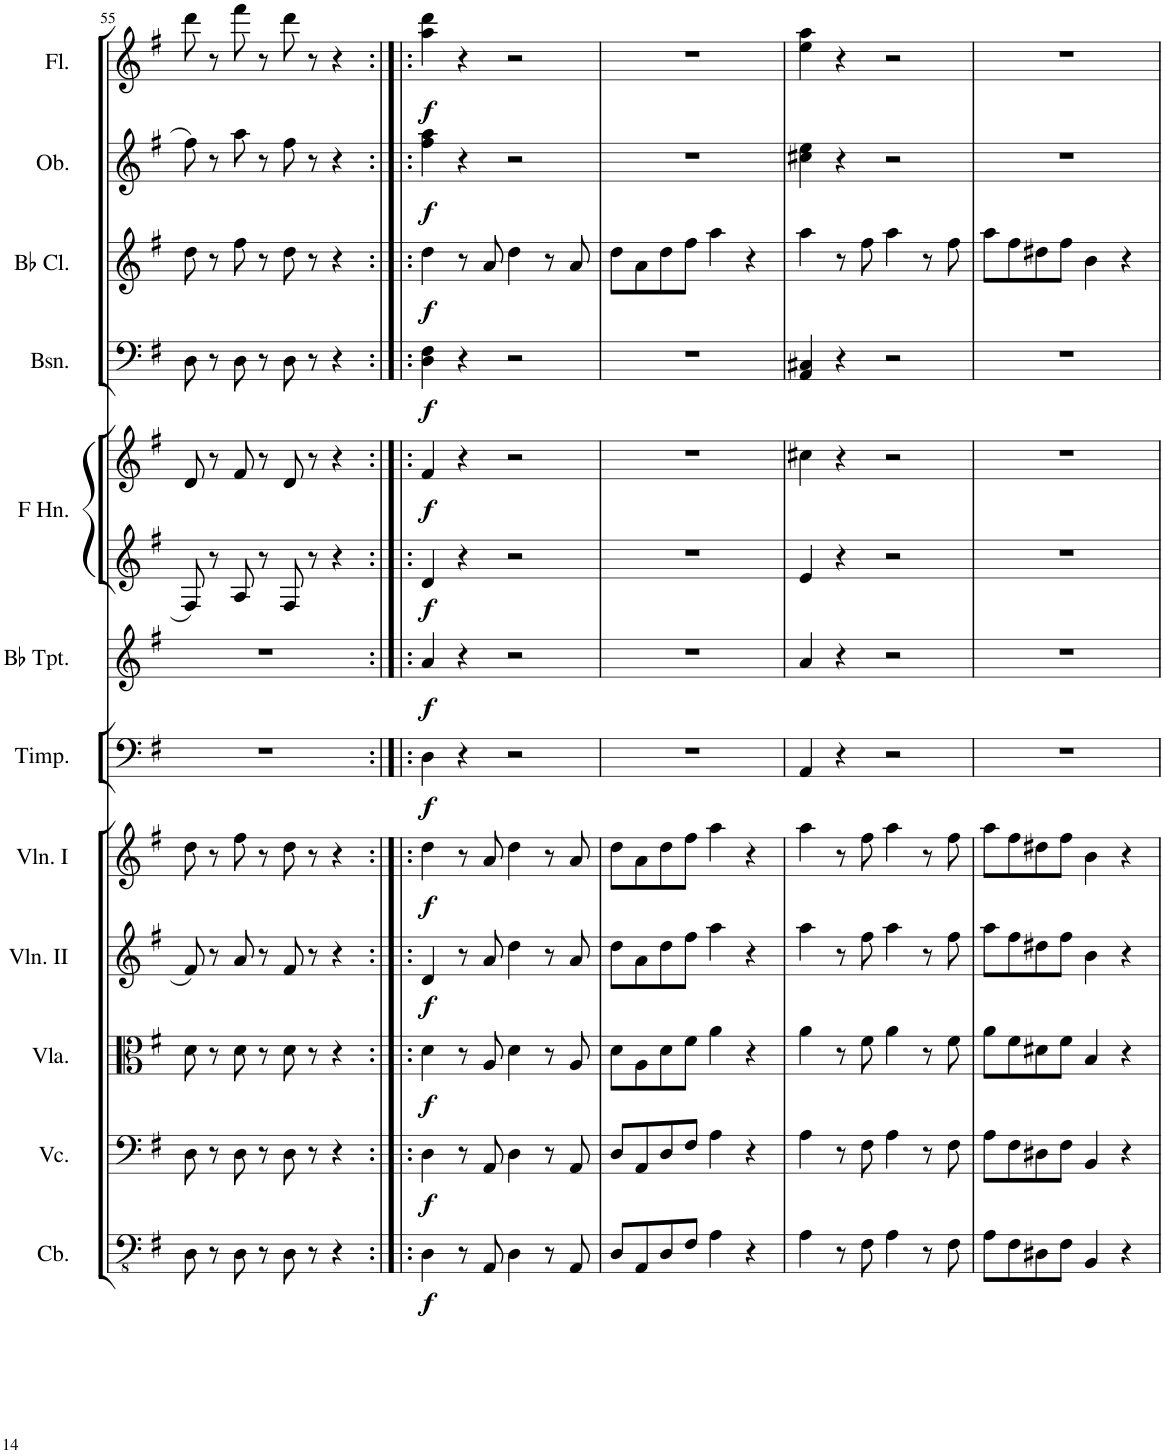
**kern	**dynam	**kern	**dynam	**kern	**dynam	**kern	**dynam	**kern	**dynam	**kern	**dynam	**kern	**dynam	**kern	**kern	**dynam	**kern	**dynam	**kern	**dynam	**kern	**dynam	**kern	**dynam
*part12	*part12	*part11	*part11	*part10	*part10	*part9	*part9	*part8	*part8	*part7	*part7	*part6	*part6	*part5	*part5	*part5	*part4	*part4	*part3	*part3	*part2	*part2	*part1	*part1
*staff13	*staff13	*staff12	*staff12	*staff11	*staff11	*staff10	*staff10	*staff9	*staff9	*staff8	*staff8	*staff7	*staff7	*staff6	*staff5	*staff5/6	*staff4	*staff4	*staff3	*staff3	*staff2	*staff2	*staff1	*staff1
*I"Contrabasses	*	*I"Violoncellos	*	*I"Violas	*	*I"Violins II	*	*I"Violins I	*	*I"Timpani	*	*I"Trumpets in Bb	*	*I"Horns in F	*	*	*I"Bassoons	*	*I"Clarinets in Bb	*	*I"Oboes	*	*I"Flutes	*
*I'Cb.	*	*I'Vc.	*	*I'Vla.	*	*I'Vln. II	*	*I'Vln. I	*	*I'Timp.	*	*	*	*	*	*	*I'Bsn.	*	*	*	*I'Ob.	*	*I'Fl.	*
!!LO:PB:g=z
*clefFv4	*	*clefF4	*	*clefC3	*	*clefG2	*	*clefG2	*	*clefF4	*	*clefG2	*	*clefG2	*clefG2	*	*clefF4	*	*clefG2	*	*clefG2	*	*clefG2	*
*	*	*	*	*	*	*	*	*	*	*	*	*ITrd1c2	*	*ITrd4c7	*ITrd4c7	*	*	*	*ITrd1c2	*	*	*	*	*
*k[f#]	*	*k[f#]	*	*k[f#]	*	*k[f#]	*	*k[f#]	*	*k[f#]	*	*k[f#]	*	*k[f#]	*k[f#]	*	*k[f#]	*	*k[f#]	*	*k[f#]	*	*k[f#]	*
*M4/4	*	*M4/4	*	*M4/4	*	*M4/4	*	*M4/4	*	*M4/4	*	*M4/4	*	*M4/4	*M4/4	*	*M4/4	*	*M4/4	*	*M4/4	*	*M4/4	*
=55	=55	=55	=55	=55	=55	=55	=55	=55	=55	=55	=55	=55	=55	=55	=55	=55	=55	=55	=55	=55	=55	=55	=55	=55
8DD\	.	8D\	.	8d\	.	8f#/	.	8dd\	.	1r	.	1r	.	8F#/	8d/	.	8D\	.	8dd\	.	8ff#\	.	8ddd\	.
8r	.	8r	.	8r	.	8r	.	8r	.	.	.	.	.	8r	8r	.	8r	.	8r	.	8r	.	8r	.
8DD\	.	8D\	.	8d\	.	8a/	.	8ff#\	.	.	.	.	.	8A/	8f#/	.	8D\	.	8ff#\	.	8aa\	.	8fff#\	.
8r	.	8r	.	8r	.	8r	.	8r	.	.	.	.	.	8r	8r	.	8r	.	8r	.	8r	.	8r	.
8DD\	.	8D\	.	8d\	.	8f#/	.	8dd\	.	.	.	.	.	8F#/	8d/	.	8D\	.	8dd\	.	8ff#\	.	8ddd\	.
8r	.	8r	.	8r	.	8r	.	8r	.	.	.	.	.	8r	8r	.	8r	.	8r	.	8r	.	8r	.
4r	.	4r	.	4r	.	4r	.	4r	.	.	.	.	.	4r	4r	.	4r	.	4r	.	4r	.	4r	.
=56:|!|:	=56:|!|:	=56:|!|:	=56:|!|:	=56:|!|:	=56:|!|:	=56:|!|:	=56:|!|:	=56:|!|:	=56:|!|:	=56:|!|:	=56:|!|:	=56:|!|:	=56:|!|:	=56:|!|:	=56:|!|:	=56:|!|:	=56:|!|:	=56:|!|:	=56:|!|:	=56:|!|:	=56:|!|:	=56:|!|:	=56:|!|:	=56:|!|:
!	!LO:DY:b	!	!LO:DY:b	!	!LO:DY:b	!	!LO:DY:b	!	!LO:DY:b	!	!LO:DY:b	!	!LO:DY:b	!	!	!LO:DY:b=2	!	!	!	!	!	!	!	!
!	!	!	!	!	!	!	!	!	!	!	!	!	!	!	!	!LO:DY:n=1:b	!	!LO:DY:b	!	!LO:DY:b	!	!LO:DY:b	!	!LO:DY:b
4DD\	f	4D\	f	4d\	f	4d/	f	4dd\	f	4D\	f	4a/	f	4d/	4f#/	f f	4D\ 4F#\	f	4dd\	f	4ff#\ 4aa\	f	4aa\ 4ddd\	f
8r	.	8r	.	8r	.	8r	.	8r	.	4r	.	4r	.	4r	4r	.	4r	.	8r	.	4r	.	4r	.
8AAA/	.	8AA/	.	8A/	.	8a/	.	8a/	.	.	.	.	.	.	.	.	.	.	8a/	.	.	.	.	.
4DD\	.	4D\	.	4d\	.	4dd\	.	4dd\	.	2r	.	2r	.	2r	2r	.	2r	.	4dd\	.	2r	.	2r	.
8r	.	8r	.	8r	.	8r	.	8r	.	.	.	.	.	.	.	.	.	.	8r	.	.	.	.	.
8AAA/	.	8AA/	.	8A/	.	8a/	.	8a/	.	.	.	.	.	.	.	.	.	.	8a/	.	.	.	.	.
=57	=57	=57	=57	=57	=57	=57	=57	=57	=57	=57	=57	=57	=57	=57	=57	=57	=57	=57	=57	=57	=57	=57	=57	=57
8DD/L	.	8D/L	.	8d\L	.	8dd\L	.	8dd\L	.	1r	.	1r	.	1r	1r	.	1r	.	8dd\L	.	1r	.	1r	.
8AAA/	.	8AA/	.	8A\	.	8a\	.	8a\	.	.	.	.	.	.	.	.	.	.	8a\	.	.	.	.	.
8DD/	.	8D/	.	8d\	.	8dd\	.	8dd\	.	.	.	.	.	.	.	.	.	.	8dd\	.	.	.	.	.
8FF#/J	.	8F#/J	.	8f#\J	.	8ff#\J	.	8ff#\J	.	.	.	.	.	.	.	.	.	.	8ff#\J	.	.	.	.	.
4AA\	.	4A\	.	4a\	.	4aa\	.	4aa\	.	.	.	.	.	.	.	.	.	.	4aa\	.	.	.	.	.
4r	.	4r	.	4r	.	4r	.	4r	.	.	.	.	.	.	.	.	.	.	4r	.	.	.	.	.
=58	=58	=58	=58	=58	=58	=58	=58	=58	=58	=58	=58	=58	=58	=58	=58	=58	=58	=58	=58	=58	=58	=58	=58	=58
4AA\	.	4A\	.	4a\	.	4aa\	.	4aa\	.	4AA/	.	4a/	.	4e/	4cc#X\	.	4AA/ 4C#X/	.	4aa\	.	4cc#X\ 4ee\	.	4ee\ 4aa\	.
8r	.	8r	.	8r	.	8r	.	8r	.	4r	.	4r	.	4r	4r	.	4r	.	8r	.	4r	.	4r	.
8FF#\	.	8F#\	.	8f#\	.	8ff#\	.	8ff#\	.	.	.	.	.	.	.	.	.	.	8ff#\	.	.	.	.	.
4AA\	.	4A\	.	4a\	.	4aa\	.	4aa\	.	2r	.	2r	.	2r	2r	.	2r	.	4aa\	.	2r	.	2r	.
8r	.	8r	.	8r	.	8r	.	8r	.	.	.	.	.	.	.	.	.	.	8r	.	.	.	.	.
8FF#\	.	8F#\	.	8f#\	.	8ff#\	.	8ff#\	.	.	.	.	.	.	.	.	.	.	8ff#\	.	.	.	.	.
=59	=59	=59	=59	=59	=59	=59	=59	=59	=59	=59	=59	=59	=59	=59	=59	=59	=59	=59	=59	=59	=59	=59	=59	=59
8AA\L	.	8A\L	.	8a\L	.	8aa\L	.	8aa\L	.	1r	.	1r	.	1r	1r	.	1r	.	8aa\L	.	1r	.	1r	.
8FF#\	.	8F#\	.	8f#\	.	8ff#\	.	8ff#\	.	.	.	.	.	.	.	.	.	.	8ff#\	.	.	.	.	.
8DD#X\	.	8D#X\	.	8d#X\	.	8dd#X\	.	8dd#X\	.	.	.	.	.	.	.	.	.	.	8dd#X\	.	.	.	.	.
8FF#\J	.	8F#\J	.	8f#\J	.	8ff#\J	.	8ff#\J	.	.	.	.	.	.	.	.	.	.	8ff#\J	.	.	.	.	.
4BBB/	.	4BB/	.	4B/	.	4b\	.	4b\	.	.	.	.	.	.	.	.	.	.	4b\	.	.	.	.	.
4r	.	4r	.	4r	.	4r	.	4r	.	.	.	.	.	.	.	.	.	.	4r	.	.	.	.	.
=	=	=	=	=	=	=	=	=	=	=	=	=	=	=	=	=	=	=	=	=	=	=	=	=
*-	*-	*-	*-	*-	*-	*-	*-	*-	*-	*-	*-	*-	*-	*-	*-	*-	*-	*-	*-	*-	*-	*-	*-	*-
